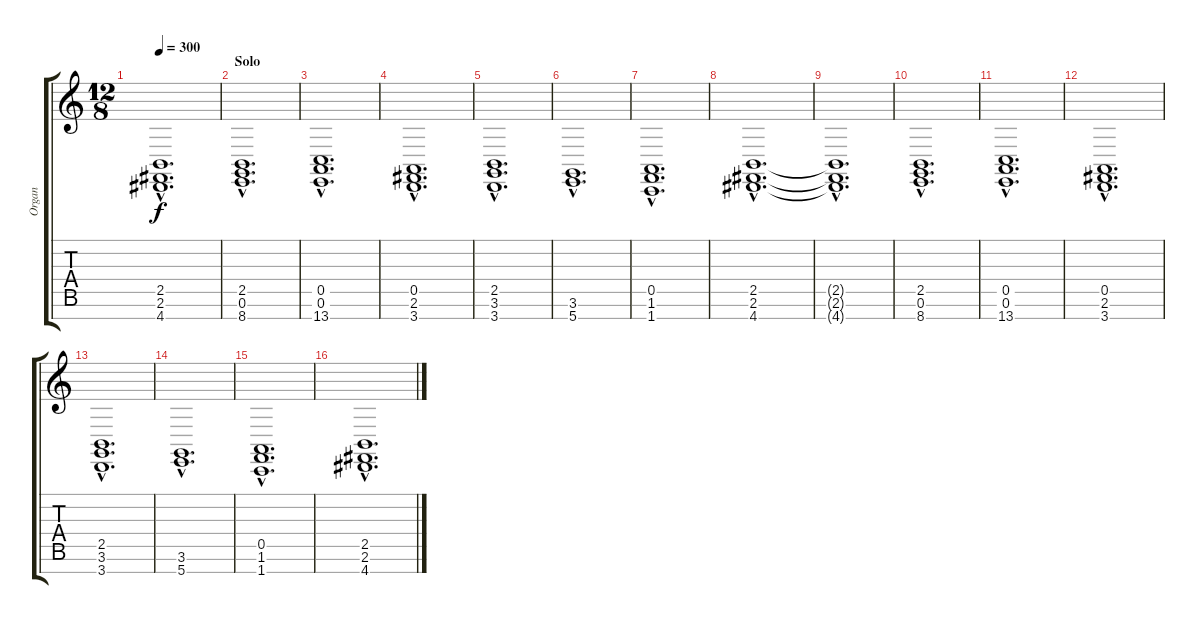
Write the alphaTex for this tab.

\track ("Organ" "Organ") {instrument churchorgan}
\staff {score tabs}
\tuning (E4 B3 G3 D3 A2 E2 B1) {hide}
\ts (12 8)
\tempo 300
\clef g2
\ks c
(2.5{hac t} 2.6{hac t} 4.7{hac t}).1{d dy f} |
\section ("" "Solo")
(2.5{hac} 0.6{hac} 8.7{hac}).1{d} |
(0.5{hac} 0.6{hac} 13.7{hac}).1{d} |
(0.5{hac} 2.6{hac} 3.7{hac}).1{d} |
(2.5{hac} 3.6{hac} 3.7{hac}).1{d} |
(3.6{hac} 5.7{hac}).1{d} |
(0.5{hac} 1.6{hac} 1.7{hac}).1{d} |
(2.5{hac} 2.6{hac} 4.7{hac}).1{d} |
(2.5{hac t} 2.6{hac t} 4.7{hac t}).1{d} |
(2.5{hac} 0.6{hac} 8.7{hac}).1{d} |
(0.5{hac} 0.6{hac} 13.7{hac}).1{d} |
(0.5{hac} 2.6{hac} 3.7{hac}).1{d} |
(2.5{hac} 3.6{hac} 3.7{hac}).1{d} |
(3.6{hac} 5.7{hac}).1{d} |
(0.5{hac} 1.6{hac} 1.7{hac}).1{d} |
(2.5{hac} 2.6{hac} 4.7{hac}).1{d}
